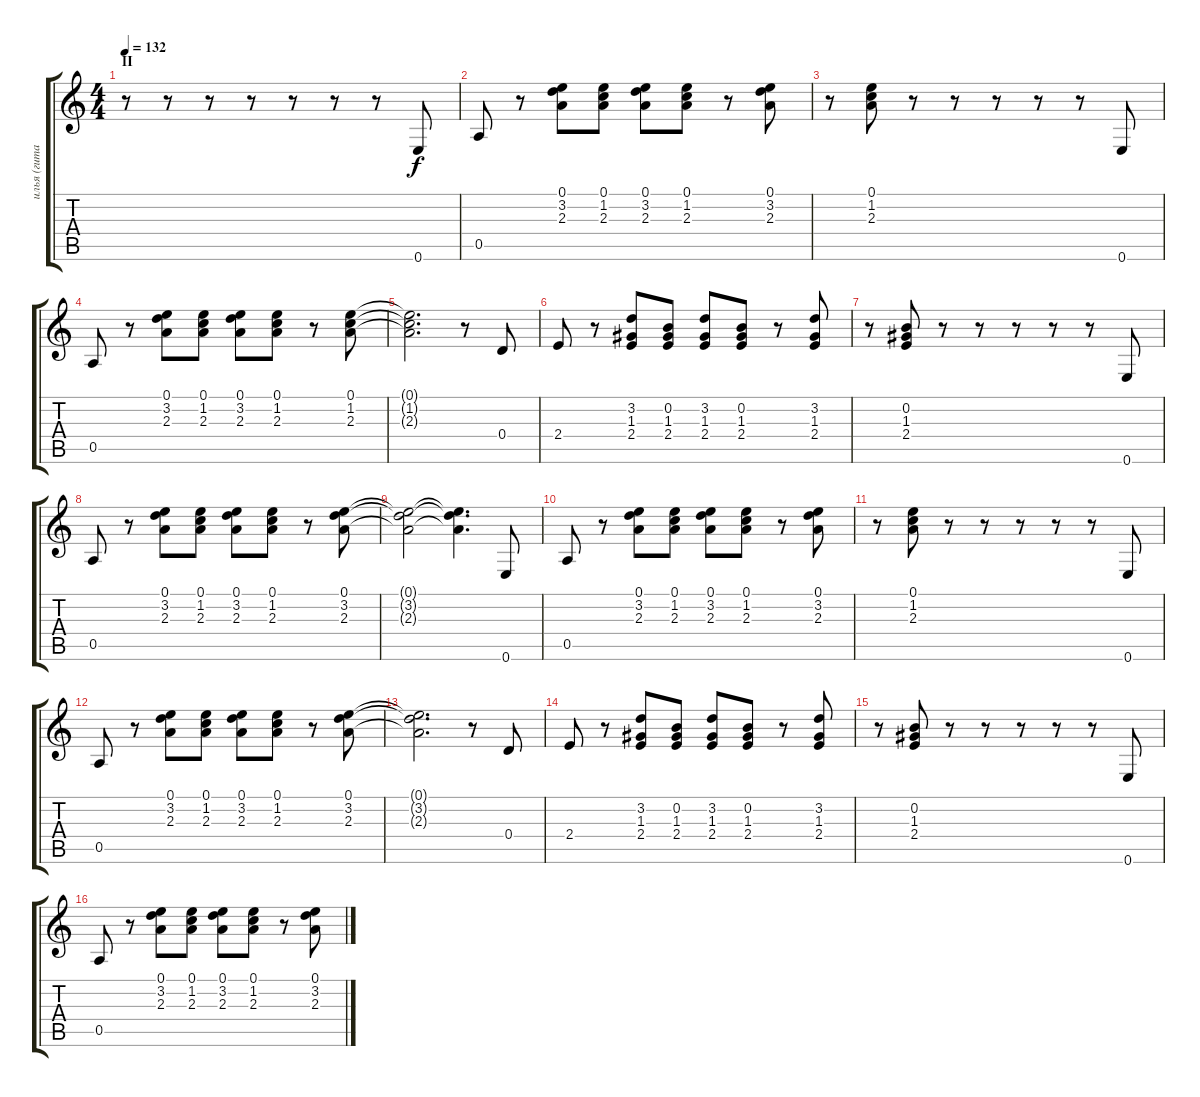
\track ("илья (гитара)" "илья (гита") {instrument electricguitarclean}
\staff {score tabs}
\tuning (E4 B3 G3 D3 A2 E2) {hide}
\ts (4 4)
\section ("" "II")
\tempo 132
\clef g2
\ks c
r.8{dy f} r.8 r.8 r.8 r.8 r.8 r.8 0.6.8 |
0.5.8 r.8 (0.1 3.2 2.3).8 (0.1 1.2 2.3).8 (0.1 3.2 2.3).8 (0.1 1.2 2.3).8 r.8 (0.1 3.2 2.3).8 |
r.8 (0.1 1.2 2.3).8 r.8 r.8 r.8 r.8 r.8 0.6.8 |
0.5.8 r.8 (0.1 3.2 2.3).8 (0.1 1.2 2.3).8 (0.1 3.2 2.3).8 (0.1 1.2 2.3).8 r.8 (0.1 1.2 2.3).8 |
(0.1{t} 1.2{t} 2.3{t}).2{d} r.8 0.4.8 |
2.4.8 r.8 (3.2 1.3 2.4).8 (0.2 1.3 2.4).8 (3.2 1.3 2.4).8 (0.2 1.3 2.4).8 r.8 (3.2 1.3 2.4).8 |
r.8 (0.2 1.3 2.4).8 r.8 r.8 r.8 r.8 r.8 0.6.8 |
0.5.8 r.8 (0.1 3.2 2.3).8 (0.1 1.2 2.3).8 (0.1 3.2 2.3).8 (0.1 1.2 2.3).8 r.8 (0.1 3.2 2.3).8 |
(0.1{t} 3.2{t} 2.3{t}).2 (0.1{t} 3.2{t} 2.3{t}).4{d} 0.6.8 |
0.5.8 r.8 (0.1 3.2 2.3).8 (0.1 1.2 2.3).8 (0.1 3.2 2.3).8 (0.1 1.2 2.3).8 r.8 (0.1 3.2 2.3).8 |
r.8 (0.1 1.2 2.3).8 r.8 r.8 r.8 r.8 r.8 0.6.8 |
0.5.8 r.8 (0.1 3.2 2.3).8 (0.1 1.2 2.3).8 (0.1 3.2 2.3).8 (0.1 1.2 2.3).8 r.8 (0.1 3.2 2.3).8 |
(0.1{t} 3.2{t} 2.3{t}).2{d} r.8 0.4.8 |
2.4.8 r.8 (3.2 1.3 2.4).8 (0.2 1.3 2.4).8 (3.2 1.3 2.4).8 (0.2 1.3 2.4).8 r.8 (3.2 1.3 2.4).8 |
r.8 (0.2 1.3 2.4).8 r.8 r.8 r.8 r.8 r.8 0.6.8 |
0.5.8 r.8 (0.1 3.2 2.3).8 (0.1 1.2 2.3).8 (0.1 3.2 2.3).8 (0.1 1.2 2.3).8 r.8 (0.1 3.2 2.3).8
